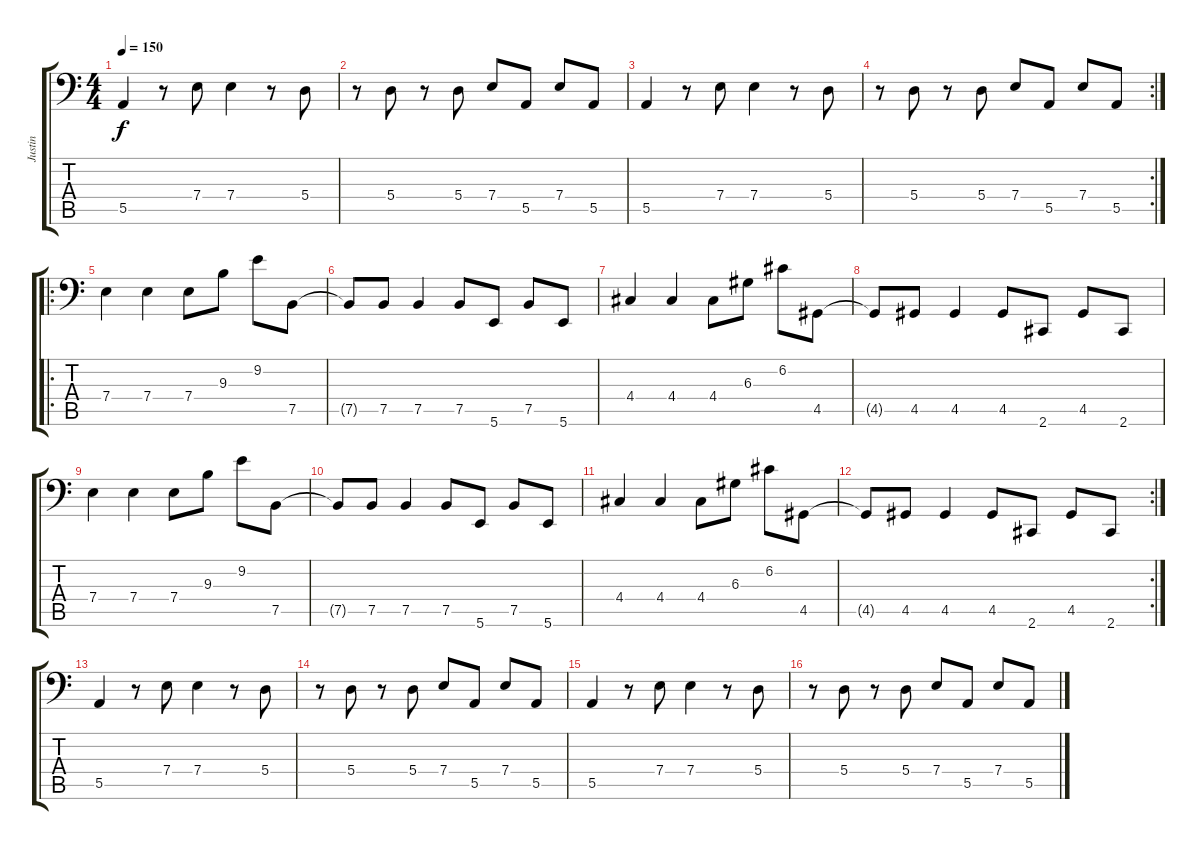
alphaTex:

\track ("Justin" "Justin") {instrument electricbassfinger}
\staff {score tabs}
\tuning (C3 G2 D2 A1 E1 B0) {hide}
\ts (4 4)
\tempo 150
\clef f4
\ks c
5.5.4{dy f} r.8 7.4.8 7.4.4 r.8 5.4.8 |
r.8 5.4.8 r.8 5.4.8 7.4.8 5.5.8 7.4.8 5.5.8 |
5.5.4 r.8 7.4.8 7.4.4 r.8 5.4.8 |
\rc 2
r.8 5.4.8 r.8 5.4.8 7.4.8 5.5.8 7.4.8 5.5.8 |
\ro
7.4.4 7.4.4 7.4.8 9.3.8 9.2.8 7.5.8 |
7.5{t}.8 7.5.8 7.5.4 7.5.8 5.6.8 7.5.8 5.6.8 |
4.4.4 4.4.4 4.4.8 6.3.8 6.2.8 4.5.8 |
4.5{t}.8 4.5.8 4.5.4 4.5.8 2.6.8 4.5.8 2.6.8 |
7.4.4 7.4.4 7.4.8 9.3.8 9.2.8 7.5.8 |
7.5{t}.8 7.5.8 7.5.4 7.5.8 5.6.8 7.5.8 5.6.8 |
4.4.4 4.4.4 4.4.8 6.3.8 6.2.8 4.5.8 |
\rc 2
4.5{t}.8 4.5.8 4.5.4 4.5.8 2.6.8 4.5.8 2.6.8 |
5.5.4 r.8 7.4.8 7.4.4 r.8 5.4.8 |
r.8 5.4.8 r.8 5.4.8 7.4.8 5.5.8 7.4.8 5.5.8 |
5.5.4 r.8 7.4.8 7.4.4 r.8 5.4.8 |
r.8 5.4.8 r.8 5.4.8 7.4.8 5.5.8 7.4.8 5.5.8
